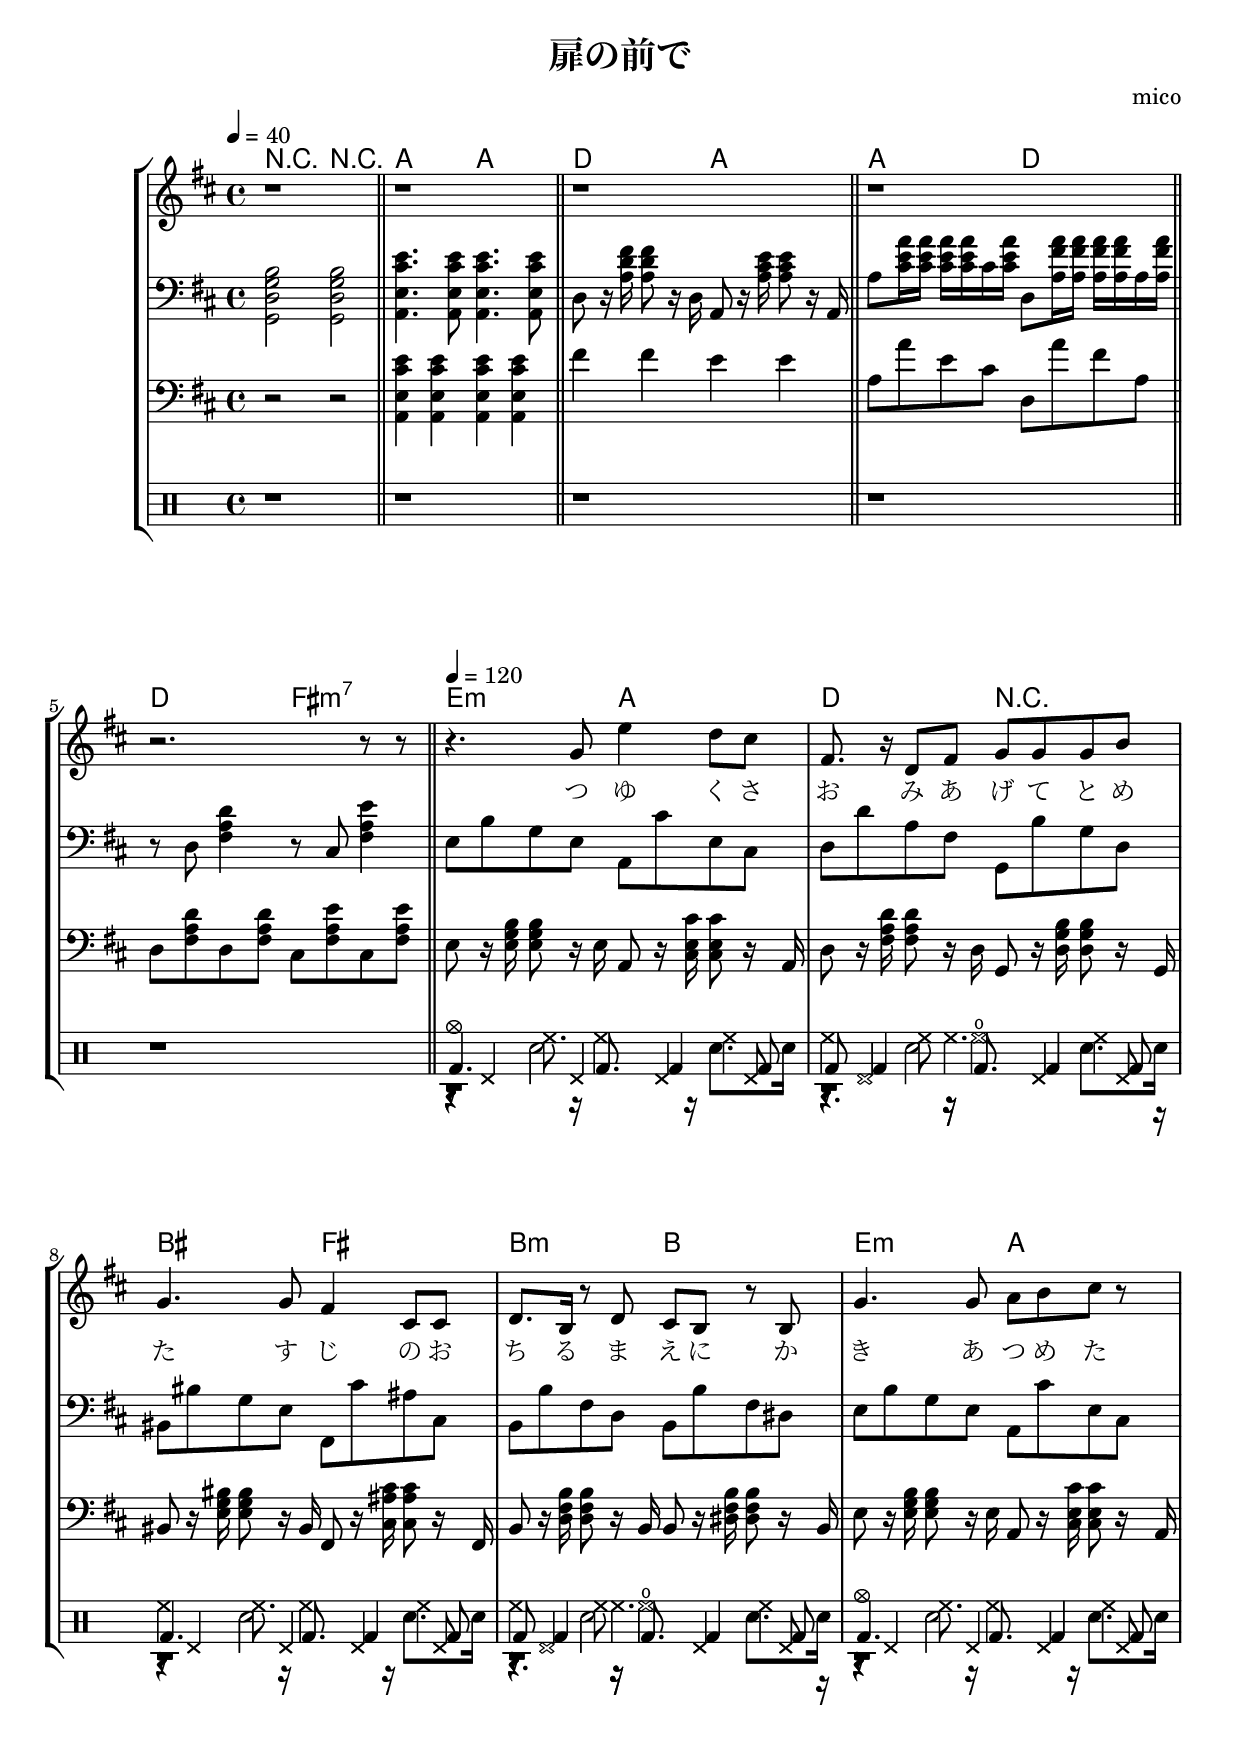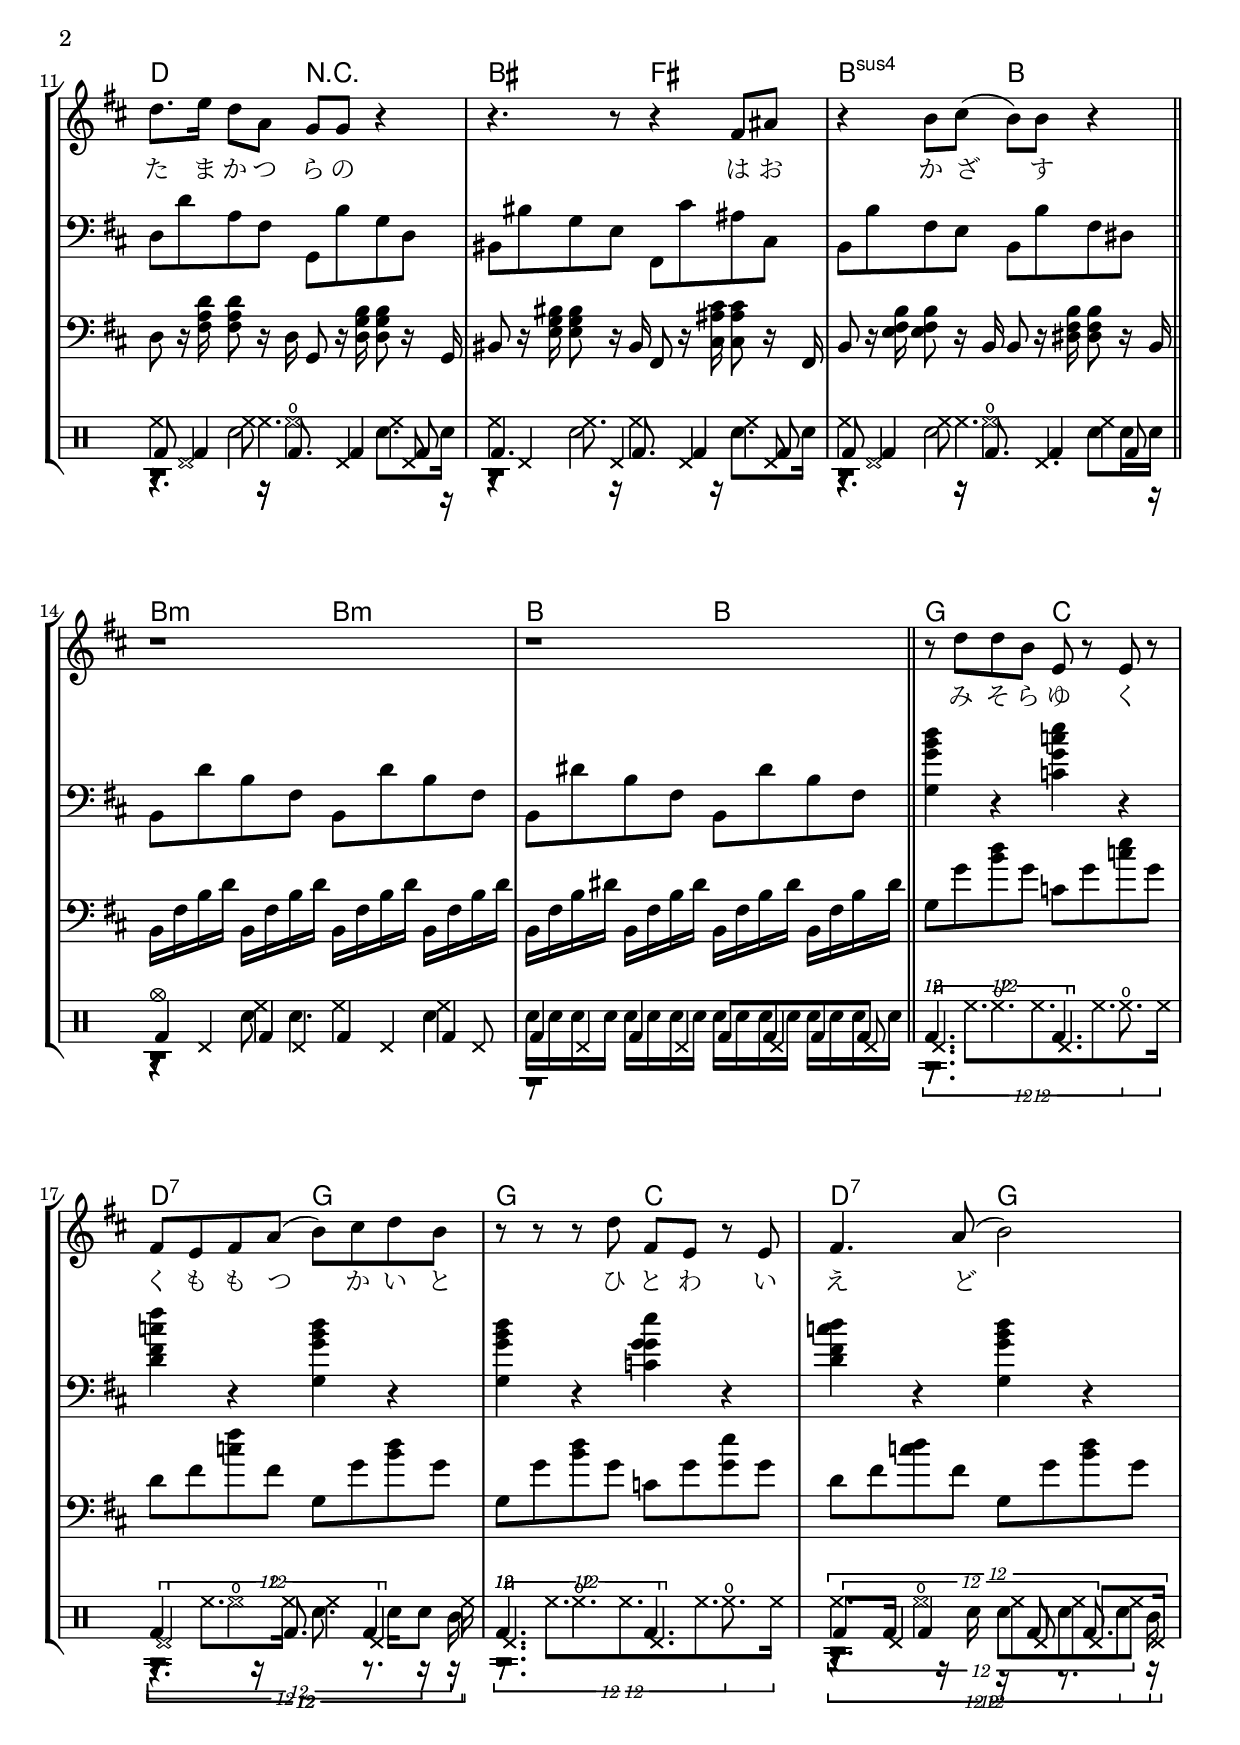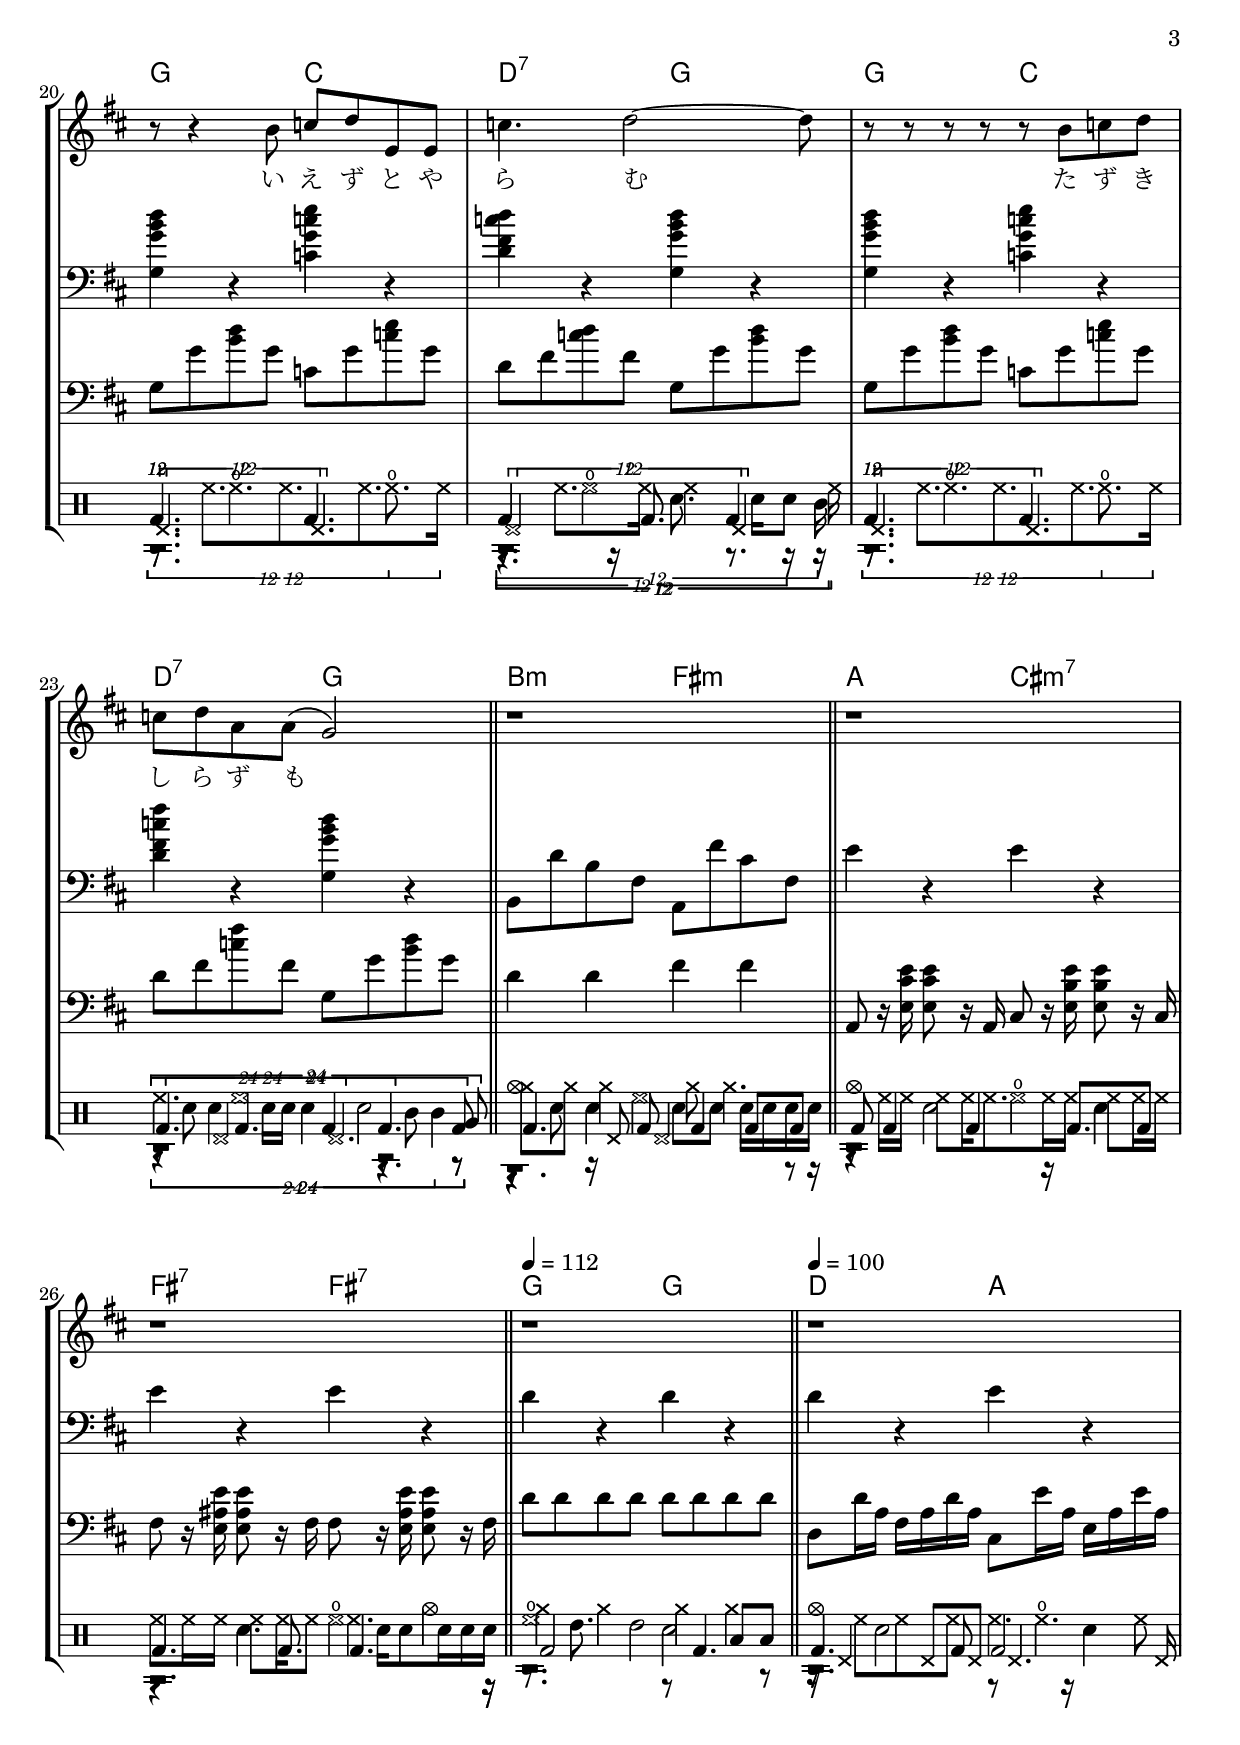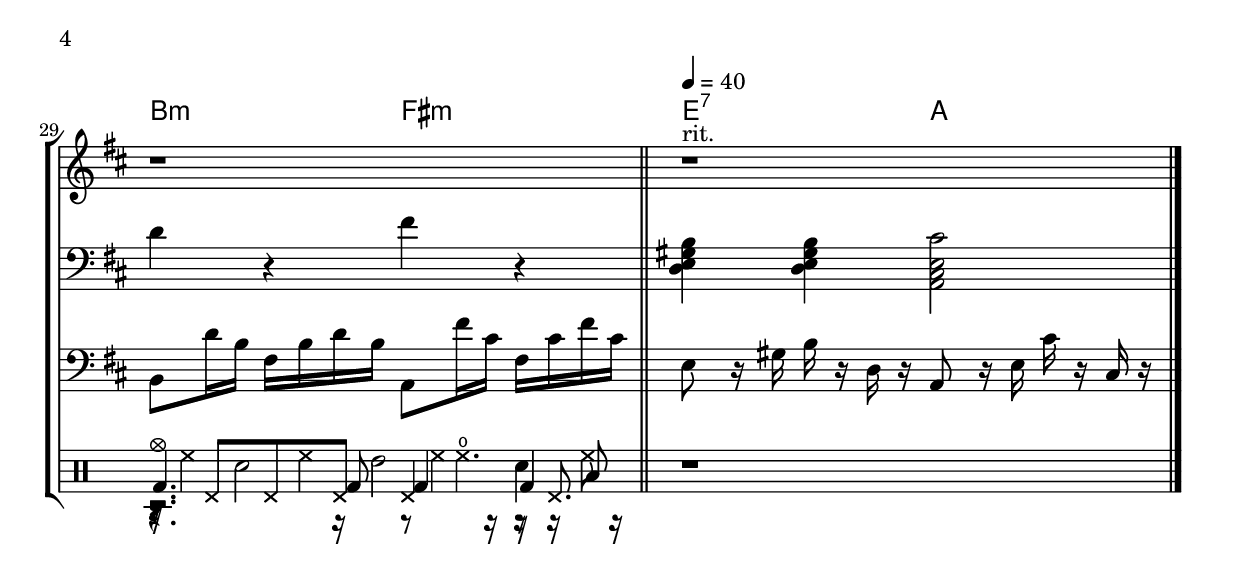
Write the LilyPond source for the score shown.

\version "2.12.1"

\header {
	title = \markup {扉の前で}
	composer = \markup \center-column {mico}
}

harmony = \chordmode {
	r2 r 

	a a 

	d a 

	a d 

	d fis:min7 

	e:m a d r bis fis b:m b e:m a d r bis fis b:sus4 b 

	b:m b:m b b 

	g c d:7 g g c d:7 g g c d:7 g g c d:7 g 

	b:m fis:m 

	a cis:min7 fis:7 fis:7 

	g g 

	d a b:m fis:m 

	e:7 a 
}

melody = {
	\key d \major
	\tempo 4 = 40
	r1   
	r1   
	r1   
	r1   
	r2. 
	\set Staff.midiInstrument = #"mmi0.38"
	r8  r8 
		\tempo 4 = 120
r4.  g'8  e''4  d''8  cis''8 
	fis'8.  r16  d'8  fis'8  g'8  g'8  g'8  b'8 
	g'4.  g'8  fis'4  cis'8  cis'8 
	d'8.  b16  r8  d'8  cis'8  b8  r8  b8 
	g'4.  g'8  a'8  b'8  cis''8  r8 
	d''8.  e''16  d''8  a'8  g'8  g'8  r4 
	r4.  r8  r4  fis'8  ais'8 
	r4  b'8  cis''8  (b'8)  b'8  	r4 	r1 | r1   
	\set Staff.midiInstrument = #"mmi0.38"
	 r8  d''8  d''8  b'8  e'8  r8  e'8  r8 
	fis'8  e'8  fis'8  a'8  (b'8)  cis''8  d''8  b'8 
	r8  r8  r8  d''8  fis'8  e'8  r8  e'8 
	fis'4.  a'8  (b'2) 
	r8  r4  b'8  c''8  d''8  e'8  e'8 
	c''4.  d''2~d''8 
	r8  r8  r8  r8  r8  b'8  c''8  d''8 
	c''8  d''8  a'8  a'8  (g'2)
	r1   
	r1 | r1   
	\tempo 4 = 112
	r1   
	\tempo 4 = 100
	r1 | r1   
	\tempo 4 = 40
	r1^"rit." \bar "|."
}

words = \lyricmode {
	
	
	
	
	
	つ  ゆ  く  さ  お  み  あ  げ  て  と  め  た  す  じ  の  お  ち  る  ま  え  に  か  き  あ  つ  め  た  た  ま  か  つ  ら  の  は  お  か  ざ  す  
	
	み  そ  ら  ゆ  く  く  も  も  つ  か  い  と  ひ  と  わ  い  え  ど  い  え  ず  と  や  ら  む  た  ず  き  し  ら  ず  も  
	
	
	
	
	
}

tempochange = {
	\tempo 4 = 40
	r1 \bar "||"
	\tempo 4 = 40
	r1 \bar "||"
	\tempo 4 = 40
	r1 \bar "||"
	\tempo 4 = 40
	r1 \bar "||"
	\tempo 4 = 40
	r1 \bar "||"
	\tempo 4 = 120
	r1 | r1 | r1 | r1 | r1 | r1 | r1 | r1 \bar "||"
	\tempo 4 = 120
	r1 | r1 \bar "||"
	\tempo 4 = 120
	r1 | r1 | r1 | r1 | r1 | r1 | r1 | r1 \bar "||"
	\tempo 4 = 120
	r1 \bar "||"
	\tempo 4 = 120
	r1 | r1 \bar "||"
	\tempo 4 = 112
	r1 \bar "||"
	\tempo 4 = 100
	r1 | r1 \bar "||"
	\tempo 4 = 40
	\tempo 4 = 30 r2 \tempo 4 = 26 r2 \bar "|."
}

mainacc = {
	\clef bass
	\set Staff.midiInstrument = #"FX 2 (soundtrack)"
	\key d \major
	\tempo 4 = 40
	<g, d g b>2
	<g, d g b>2
	\bar "||"

	\set Staff.midiInstrument = #"Acoustic Guitar (steel)"
	<a, e cis' e'>4. <a, e cis' e'>8
	<a, e cis' e'>4. <a, e cis' e'>8
	\bar "||"

	\set Staff.midiInstrument = #"Bird Tweet"
	d8 r16 <a d' fis'>16 <a d' fis'>8 r16 d16
	a,8 r16 <a cis' e'>16 <a cis' e'>8 r16 a,16
	\bar "||"

	\set Staff.midiInstrument = #"Bird Tweet"
	a8 <cis' e' a'>16 <cis' e' a'>16   <cis' e' a'>16 <cis' e' a'>16   cis'16 <cis' e' a'>16
	d8 <a fis' a'>16 <a fis' a'>16   <a fis' a'>16 <a fis' a'>16   a16 <a fis' a'>16
	\bar "||"

	\set Staff.midiInstrument = #"Bird Tweet"
	r8 d <fis a d'>4
	r8 cis <fis a e'>4
	\bar "||"

	\set Staff.midiInstrument = #"Violin"
	\tempo 4 = 120
	e8 b g e
	a,8 cis' e cis
	d8 d' a fis
	g,8 b g d
	bis,8 bis g e
	fis,8 cis' ais cis
	b,8 b fis d
	b,8 b fis dis
	e8 b g e
	a,8 cis' e cis
	d8 d' a fis
	g,8 b g d
	bis,8 bis g e
	fis,8 cis' ais cis
	b,8 b fis e
	b,8 b fis dis
	\bar "||"

	\set Staff.midiInstrument = #"Piccolo"
	b,8 d' b fis
	b,8 d' b fis
	b,8 dis' b fis
	b,8 dis' b fis
	\bar "||"

	\set Staff.midiInstrument = #"Marimba"
	<g g' b' d''>4 r4
	<c' g' c'' e''>4 r4
	<d' fis' c'' fis''>4 r4
	<g g' b' d''>4 r4
	<g g' b' d''>4 r4
	<c' g' g' e''>4 r4
	<d' fis' c'' d''>4 r4
	<g g' b' d''>4 r4
	<g g' b' d''>4 r4
	<c' g' c'' e''>4 r4
	<d' fis' c'' d''>4 r4
	<g g' b' d''>4 r4
	<g g' b' d''>4 r4
	<c' g' c'' e''>4 r4
	<d' fis' c'' fis''>4 r4
	<g g' b' d''>4 r4
	\bar "||"

	\set Staff.midiInstrument = #"Electric Piano 1"
	b,8 d' b fis
	a,8 fis' cis' fis
	\bar "||"

	\set Staff.midiInstrument = #"Koto"
	e'4 r4
	e'4 r4
	e'4 r4
	e'4 r4
	\bar "||"

	\set Staff.midiInstrument = #"Pad 2 (warm)"
	\tempo 4 = 112
	d'4 r4
	d'4 r4
	\bar "||"

	\set Staff.midiInstrument = #"Pad 1 (new age)"
	\tempo 4 = 100
	d'4 r4
	e'4 r4
	d'4 r4
	fis'4 r4
	\bar "||"

	\set Staff.midiInstrument = #"Blown Bottle"
	\tempo 4 = 40
	<e d gis b>4 <e d gis b>4
	<a, cis e cis'>2
	\bar "|."
}

subacc = {
	\clef bass
	\set Staff.midiInstrument = #"Acoustic grand"
	\key d \major
	\tempo 4 = 40
	r2
	r2
	\bar "||"

	\set Staff.midiInstrument = #"Flute"
	<a, e cis' e'>4 <a, e cis' e'>4
	<a, e cis' e'>4 <a, e cis' e'>4
	\bar "||"

	\set Staff.midiInstrument = #"FX 4 (atmosphere)"
	fis'4 fis'4
	e'4 e'4
	\bar "||"

	\set Staff.midiInstrument = #"FX 3 (crystal)"
	a8 a' e' cis'
	d8 a' fis' a
	\bar "||"

	\set Staff.midiInstrument = #"Blown Bottle"
	d8 <fis a d'> d <fis a d'>
	cis8 <fis a e'> cis <fis a e'>
	\bar "||"

	\set Staff.midiInstrument = #"Synth Bass 2"
	\tempo 4 = 120
	e8 r16 <e g b>16 <e g b>8 r16 e16
	a,8 r16 <cis e cis'>16 <cis e cis'>8 r16 a,16
	d8 r16 <fis a d'>16 <fis a d'>8 r16 d16
	g,8 r16 <d g b>16 <d g b>8 r16 g,16
	bis,8 r16 <e g bis>16 <e g bis>8 r16 bis,16
	fis,8 r16 <cis ais cis'>16 <cis ais cis'>8 r16 fis,16
	b,8 r16 <d fis b>16 <d fis b>8 r16 b,16
	b,8 r16 <dis fis b>16 <dis fis b>8 r16 b,16
	e8 r16 <e g b>16 <e g b>8 r16 e16
	a,8 r16 <cis e cis'>16 <cis e cis'>8 r16 a,16
	d8 r16 <fis a d'>16 <fis a d'>8 r16 d16
	g,8 r16 <d g b>16 <d g b>8 r16 g,16
	bis,8 r16 <e g bis>16 <e g bis>8 r16 bis,16
	fis,8 r16 <cis ais cis'>16 <cis ais cis'>8 r16 fis,16
	b,8 r16 <e fis b>16 <e fis b>8 r16 b,16
	b,8 r16 <dis fis b>16 <dis fis b>8 r16 b,16
	\bar "||"

	\set Staff.midiInstrument = #"Electric Piano 1"
	b,16 fis b d' b, fis b d'
	b,16 fis b d' b, fis b d'
	b,16 fis b dis' b, fis b dis'
	b,16 fis b dis' b, fis b dis'
	\bar "||"

	\set Staff.midiInstrument = #"Electric Piano 1"
	g8 g' <b' d''> g'
	c'8 g' <c'' e''> g'
	d'8 fis' <c'' fis''> fis'
	g8 g' <b' d''> g'
	g8 g' <b' d''> g'
	c'8 g' <g' e''> g'
	d'8 fis' <c'' d''> fis'
	g8 g' <b' d''> g'
	g8 g' <b' d''> g'
	c'8 g' <c'' e''> g'
	d'8 fis' <c'' d''> fis'
	g8 g' <b' d''> g'
	g8 g' <b' d''> g'
	c'8 g' <c'' e''> g'
	d'8 fis' <c'' fis''> fis'
	g8 g' <b' d''> g'
	\bar "||"

	\set Staff.midiInstrument = #"Honky-tonk"
	d'4 d'4
	fis'4 fis'4
	\bar "||"

	\set Staff.midiInstrument = #"Violin"
	a,8 r16 <e cis' e'>16 <e cis' e'>8 r16 a,16
	cis8 r16 <e b e'>16 <e b e'>8 r16 cis16
	fis8 r16 <e ais e'>16 <e ais e'>8 r16 fis16
	fis8 r16 <e ais e'>16 <e ais e'>8 r16 fis16
	\bar "||"

	\set Staff.midiInstrument = #"Pad 8 (sweep)"
	\tempo 4 = 112
	d'8 d'8 d'8 d'8
	d'8 d'8 d'8 d'8
	\bar "||"

	\set Staff.midiInstrument = #"FX 7 (echoes)"
	\tempo 4 = 100
	d8 d'16 a16   fis16 a16 d'16 a16
	cis8 e'16 a16   e16 a16 e'16 a16
	b,8 d'16 b16   fis16 b16 d'16 b16
	a,8 fis'16 cis'16   fis16 cis'16 fis'16 cis'16
	\bar "||"

	\set Staff.midiInstrument = #"Bird Tweet"
	\tempo 4 = 40
	e8r16gis16b16r16d16r16
	a,8r16e16cis'16r16cis16r16
	\bar "|."
}

percA = {
	\drummode {
	r1 \bar "||"
	r1 \bar "||"
	r1 \bar "||"
	r1 \bar "||"
	r1 \bar "||"
	r4 hh8. hh4 r16 hh4  |hh4 hh8 hh4. hh4  |hh4 hh8. hh4 r16 hh4  |hh4 hh8 hh4. hh4  |r4 hh8. hh4 r16 hh4  |hh4 hh8 hh4. hh4  |hh4 hh8. hh4 r16 hh4  |hh4 hh8 hh4. hh4  \bar "||"
	r4 hh4 hh4 hh4  |r1  \bar "||"
	\times 16/12{ r8 hh8. hh8. hh8. hh16 } |\times 16/12{ r8 hh8. hh16 hh4 r16 hh16 } |\times 16/12{ r8 hh8. hh8. hh8. hh16 } |\times 16/12{ hh4. hh8 hh8 hh8 } |\times 16/12{ r8 hh8. hh8. hh8. hh16 } |\times 16/12{ r8 hh8. hh16 hh4 r16 hh16 } |\times 16/12{ r8 hh8. hh8. hh8. hh16 } |\times 16/24{ hh4. hh1 r8 } \bar "||"
	cymr8 cymr8 cymr4 cymr8 cymr4.  \bar "||"
	r2 hho2  |r2 hho2  \bar "||"
	cymr4 cymr4 cymr4 cymr4  \bar "||"
	r2 r8 hho4.  |r2 r8 hho4.  \bar "||"
	r1 \bar "|."
	}
}

percB = {
	\drummode {
	r1 \bar "||"
	r1 \bar "||"
	r1 \bar "||"
	r1 \bar "||"
	r1 \bar "||"
	r8 hhp4 hhp4 hhp4 hhp8  |r8 hhp2 hhp4 hhp8  |r8 hhp4 hhp4 hhp4 hhp8  |r8 hhp2 hhp4 hhp8  |r8 hhp4 hhp4 hhp4 hhp8  |r8 hhp2 hhp4 hhp8  |r8 hhp4 hhp4 hhp4 hhp8  |r8 hhp2 hhp4.  \bar "||"
	r4 sn8 sn4. sn4  |sn16 sn16 sn16 sn16 sn16 sn16 sn16 sn16 sn16 sn16 sn16 sn16 sn16 sn16 sn16 sn16  \bar "||"
	\times 16/12{ r2. } |\times 16/12{ r4. sn8. sn16 sn8 } |\times 16/12{ r2. } |\times 16/12{ r4 r16 sn16 sn8 sn8 sn8 } |\times 16/12{ r2. } |\times 16/12{ r4. sn8. sn16 sn8 } |\times 16/12{ r2. } |\times 16/24{ r8 sn8 sn4 sn16 sn16 sn4 sn2 r8 } \bar "||"
	r8 sn8 sn4 sn8 sn8 sn16 sn16 sn16 sn16  \bar "||"
	r8 hh16 hh16 hh8 hh16 hh8. hh16 hh16 hh8 hh16 hh16  |hh8 hh16 hh16 hh8 hh16 hh8 hh4. r16  \bar "||"
	r2 sn2  \bar "||"
	r8 hh8 hh8 hh8 hh4. hh8  |r16 hh4 hh4 hh4 r16 hh8  \bar "||"
	r1 \bar "|."
	}
}

percC = {
	\drummode {
	r1 \bar "||"
	r1 \bar "||"
	r1 \bar "||"
	r1 \bar "||"
	r1 \bar "||"
	r4 sn2 sn8. sn16  |r4 sn2 sn8. sn16  |r4 sn2 sn8. sn16  |r4 sn2 sn8. sn16  |r4 sn2 sn8. sn16  |r4 sn2 sn8. sn16  |r4 sn2 sn8. sn16  |r4 sn2 sn8 sn16 sn16  \bar "||"
	bd4 bd4 bd4 bd4  |bd4 bd4 bd8 bd8 bd8 bd8  \bar "||"
	\times 16/12{ bd4. bd4. } |\times 16/12{ bd4 r16 bd8. bd4 } |\times 16/12{ bd4. bd4. } |\times 16/12{ bd8 bd16 bd4 bd8 bd8. } |\times 16/12{ bd4. bd4. } |\times 16/12{ bd4 r16 bd8. bd4 } |\times 16/12{ bd4. bd4. } |\times 16/24{ bd4. bd4. bd4 bd4. bd8 } \bar "||"
	bd4. bd8 bd4 bd8 bd8  \bar "||"
	r4 sn2 sn4  |r4 sn4. sn16 sn8 sn16 sn16 sn16  \bar "||"
	bd2 r8 bd4.  \bar "||"
	r16 hhp4 hhp8 hhp8 hhp4. hhp16  |r8 hhp8 hhp8 hhp8 hhp4 r16 hhp8.  \bar "||"
	r1 \bar "|."
	}
}

percD = {
	\drummode {
	r1 \bar "||"
	r1 \bar "||"
	r1 \bar "||"
	r1 \bar "||"
	r1 \bar "||"
	bd4. r16 bd8. bd4 bd8  |bd8 bd4 r16 bd8. bd4 bd8  |bd4. r16 bd8. bd4 bd8  |bd8 bd4 r16 bd8. bd4 bd8  |bd4. r16 bd8. bd4 bd8  |bd8 bd4 r16 bd8. bd4 bd8  |bd4. r16 bd8. bd4 bd8  |bd8 bd4 r16 bd8. bd4 bd8  \bar "||"
	r8 hhp4 hhp4 hhp4 hhp8  |r8 hhp4 hhp4 hhp4 hhp8  \bar "||"
	\times 16/12{ r8. hho4. hho8. } |\times 16/12{ r8. hho2 r16 } |\times 16/12{ r8. hho4. hho8. } |\times 16/12{ r8. hho2 r16 } |\times 16/12{ r8. hho4. hho8. } |\times 16/12{ r8. hho2 r16 } |\times 16/12{ r8. hho4. hho8. } |\times 16/24{ r1 r2 } \bar "||"
	cymc1  \bar "||"
	bd8 bd4 bd4 r16 bd8. bd8  |bd4. bd8. bd4. r16  \bar "||"
	r8. tommh8. tommh2 r8  \bar "||"
	r8. sn2 r16 sn4  |r8. sn2 r16 sn4  \bar "||"
	r1 \bar "|."
	}
}

percE = {
	\drummode {
	r1 \bar "||"
	r1 \bar "||"
	r1 \bar "||"
	r1 \bar "||"
	r1 \bar "||"
	r1  |r4. r16 hho2 r16  |r1  |r4. r16 hho2 r16  |r1  |r4. r16 hho2 r16  |r1  |r4. r16 hho2 r16  \bar "||"
	cymc1  |r1 \bar "||"
	\times 16/12{ hhp4. hhp4. } |\times 16/12{ hhp2 hhp4 } |\times 16/12{ hhp4. hhp4. } |\times 16/12{ r8 hhp4 r16 hhp8 hhp8 hhp16 } |\times 16/12{ hhp4. hhp4. } |\times 16/12{ hhp2 hhp4 } |\times 16/12{ hhp4. hhp4. } |\times 16/24{ r4 hhp2 hhp2. } \bar "||"
	r4 r16 hhp8 hhp2 r16  \bar "||"
	cymc1  |r2. cymc4  \bar "||"
	r2. toml8 toml8  \bar "||"
	bd4. bd8 bd2  |bd4. bd8 bd4 bd4  \bar "||"
	r1 \bar "|."
	}
}

percF = {
	\drummode {
	r1 \bar "||"
	r1 \bar "||"
	r1 \bar "||"
	r1 \bar "||"
	r1 \bar "||"
	cymc1  |r1 |r1 |r1 |cymc1  |r1 |r1 |r1 \bar "||"
	r1 | r1 \bar "||"
	\times 16/12{ r2. } |\times 16/12{ r2 r8. tomml16 } |\times 16/12{ r2. } |\times 16/12{ r2 r8. tomml16 } |\times 16/12{ r2. } |\times 16/12{ r2 r8. tomml16 } |\times 16/12{ r2. } |\times 16/24{ r1 r8 tomml8 tomml4 } \bar "||"
	r4. hh2 r8  \bar "||"
	r1 | r1 \bar "||"
	hho1  \bar "||"
	cymc1  |cymc1  \bar "||"
	r1 \bar "|."
	}
}

percG = {
	\drummode {
	r1 \bar "||"
	r1 \bar "||"
	r1 \bar "||"
	r1 \bar "||"
	r1 \bar "||"
	r1 | r1 | r1 | r1 | r1 | r1 | r1 | r1 \bar "||"
	r1 | r1 \bar "||"
	r1 |r1 |r1 |r1 |r1 |r1 |r1 |\times 16/24{ r1 r4. tomfh8 } \bar "||"
	r1 \bar "||"
	r1 | r1 \bar "||"
	r1 \bar "||"
	r1 |r4. r16 tommh2 r16  \bar "||"
	r1 \bar "|."
	}
}

percH = {
	\drummode {
	r1 \bar "||"
	r1 \bar "||"
	r1 \bar "||"
	r1 \bar "||"
	r1 \bar "||"
	r1 | r1 | r1 | r1 | r1 | r1 | r1 | r1 \bar "||"
	r1 | r1 \bar "||"
	r1 | r1 | r1 | r1 | r1 | r1 | r1 | r1 \bar "||"
	r1 \bar "||"
	r1 | r1 \bar "||"
	r1 \bar "||"
	r1 |r2. r8 toml8  \bar "||"
	r1 \bar "|."
	}
}

\score {
	<<
		\new StaffGroup <<
			\new ChordNames {\harmony}
			\new Voice = "melody" {\melody}
			\new Lyrics \lyricsto "melody" \words
			\new Staff = "mainacc" {\mainacc}
			\new Staff = "subacc" {\subacc}
			\new DrumStaff <<
				\new DrumVoice {\percA}
				\new DrumVoice {\percB}
				\new DrumVoice {\percC}
				\new DrumVoice {\percD}
				\new DrumVoice {\percE}
				\new DrumVoice {\percF}
				\new DrumVoice {\percG}
				\new DrumVoice {\percH}
			>>
		>>
	>>
	\layout { }
}
